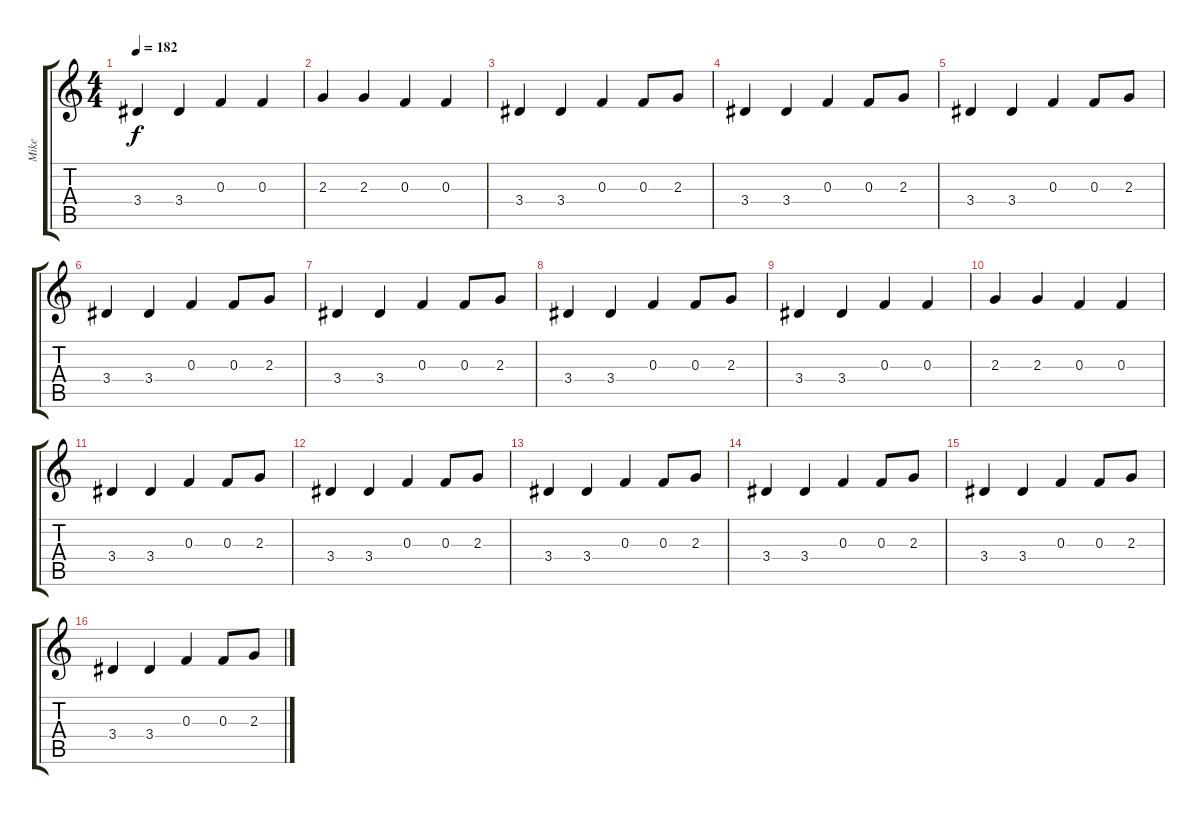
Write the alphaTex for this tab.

\track ("Mike" "Mike") {instrument distortionguitar}
\staff {score tabs}
\tuning (D4 A3 F3 C3 G2 C2) {hide}
\ts (4 4)
\tempo 182
\clef g2
\ks c
3.4.4{dy f} 3.4.4 0.3.4 0.3.4 |
2.3.4 2.3.4 0.3.4 0.3.4 |
3.4.4 3.4.4 0.3.4 0.3.8 2.3.8 |
3.4.4 3.4.4 0.3.4 0.3.8 2.3.8 |
3.4.4 3.4.4 0.3.4 0.3.8 2.3.8 |
3.4.4 3.4.4 0.3.4 0.3.8 2.3.8 |
3.4.4 3.4.4 0.3.4 0.3.8 2.3.8 |
3.4.4 3.4.4 0.3.4 0.3.8 2.3.8 |
3.4.4 3.4.4 0.3.4 0.3.4 |
2.3.4 2.3.4 0.3.4 0.3.4 |
3.4.4 3.4.4 0.3.4 0.3.8 2.3.8 |
3.4.4 3.4.4 0.3.4 0.3.8 2.3.8 |
3.4.4 3.4.4 0.3.4 0.3.8 2.3.8 |
3.4.4 3.4.4 0.3.4 0.3.8 2.3.8 |
3.4.4 3.4.4 0.3.4 0.3.8 2.3.8 |
3.4.4 3.4.4 0.3.4 0.3.8 2.3.8
